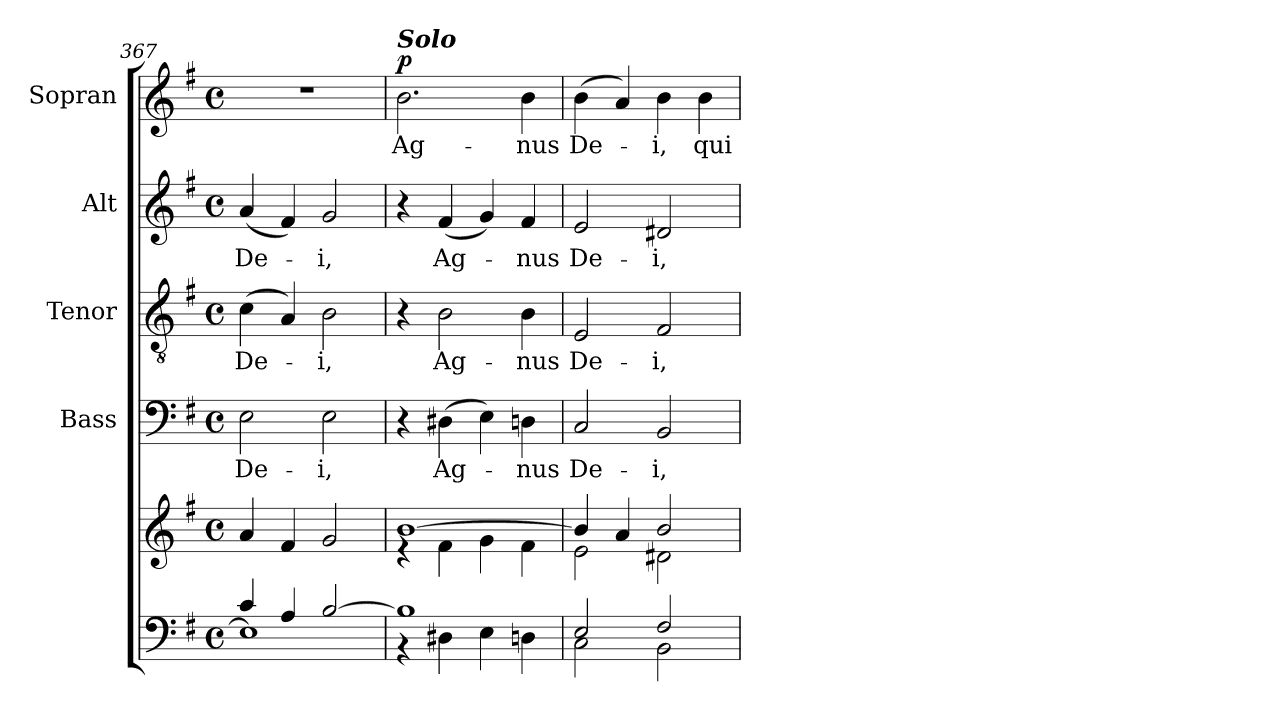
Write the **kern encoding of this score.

**kern	**kern	**kern	**text	**kern	**text	**kern	**text	**kern	**text	**dynam
*part5	*part5	*part4	*part4	*part3	*part3	*part2	*part2	*part1	*part1	*part1
*staff6	*staff5	*staff4	*staff4	*staff3	*staff3	*staff2	*staff2	*staff1	*staff1	*staff1
*	*	*I"Bass	*	*I"Tenor	*	*I"Alt	*	*I"Sopran	*	*
*	*	*I'B.	*	*I'T.	*	*I'A.	*	*I'S.	*	*
*clefF4	*clefG2	*clefF4	*	*clefGv2	*	*clefG2	*	*clefG2	*	*
*k[f#]	*k[f#]	*k[f#]	*	*k[f#]	*	*k[f#]	*	*k[f#]	*	*
*G:	*G:	*G:	*	*G:	*	*G:	*	*G:	*	*
*M4/4	*M4/4	*M4/4	*	*M4/4	*	*M4/4	*	*M4/4	*	*
*met(c)	*met(c)	*met(c)	*	*met(c)	*	*met(c)	*	*met(c)	*	*
=367	=367	=367	=367	=367	=367	=367	=367	=367	=367	=367
*^	*	*	*	*	*	*	*	*	*	*
!	!	!	!	!LO:LY:b	!	!LO:LY:b	!	!LO:LY:b	!	!	!
4c/	1E]	4a/	2E\	De-	(>4c\	De-	(<4a/	De-	1r	.	.
4A/	.	4f#/	.	.	4A/)	.	4f#/)	.	.	.	.
!	!	!	!	!LO:LY:b	!	!LO:LY:b	!	!LO:LY:b	!	!	!
[>2B/	.	2g/	2E\	-i,	2B\	-i,	2g/	-i,	.	.	.
=368	=368	=368	=368	=368	=368	=368	=368	=368	=368	=368	=368
*	*	*^	*	*	*	*	*	*	*	*	*
!	!	!	!	!	!	!	!	!	!	!LO:TX:a:Bi:t=Solo	!	!
!	!	!	!	!	!	!	!	!	!	!	!LO:LY:b	!LO:DY:a
1B]	4r	[>1b	4rd	4r	.	4r	.	4r	.	2.b\	Ag-	p
!	!	!	!	!	!LO:LY:b	!	!LO:LY:b	!	!LO:LY:b	!	!	!
.	4D#X\	.	4f#\	(>4D#X\	Ag-	2B\	Ag-	(<4f#/	Ag-	.	.	.
.	4E\	.	4g\	4E\)	.	.	.	4g/)	.	.	.	.
!	!	!	!	!	!LO:LY:b	!	!LO:LY:b	!	!LO:LY:b	!	!LO:LY:b	!
.	4Dn\	.	4f#\	4Dn\	-nus	4B\	-nus	4f#/	-nus	4b\	-nus	.
=369	=369	=369	=369	=369	=369	=369	=369	=369	=369	=369	=369	=369
!	!	!	!	!	!LO:LY:b	!	!LO:LY:b	!	!LO:LY:b	!	!LO:LY:b	!
2E/	2C\	4b/]	2e\	2C/	De-	2E/	De-	2e/	De-	(>4b\	De-	.
.	.	4a/	.	.	.	.	.	.	.	4a/)	.	.
!	!	!	!	!	!LO:LY:b	!	!LO:LY:b	!	!LO:LY:b	!	!LO:LY:b	!
2F#/	2BB\	2b/	2d#X\	2BB/	-i,	2F#/	-i,	2d#X/	-i,	4b\	-i,	.
!	!	!	!	!	!	!	!	!	!	!	!LO:LY:b	!
.	.	.	.	.	.	.	.	.	.	4b\	qui	.
*v	*v	*	*	*	*	*	*	*	*	*	*	*
*	*v	*v	*	*	*	*	*	*	*	*	*
=	=	=	=	=	=	=	=	=	=	=
*-	*-	*-	*-	*-	*-	*-	*-	*-	*-	*-
